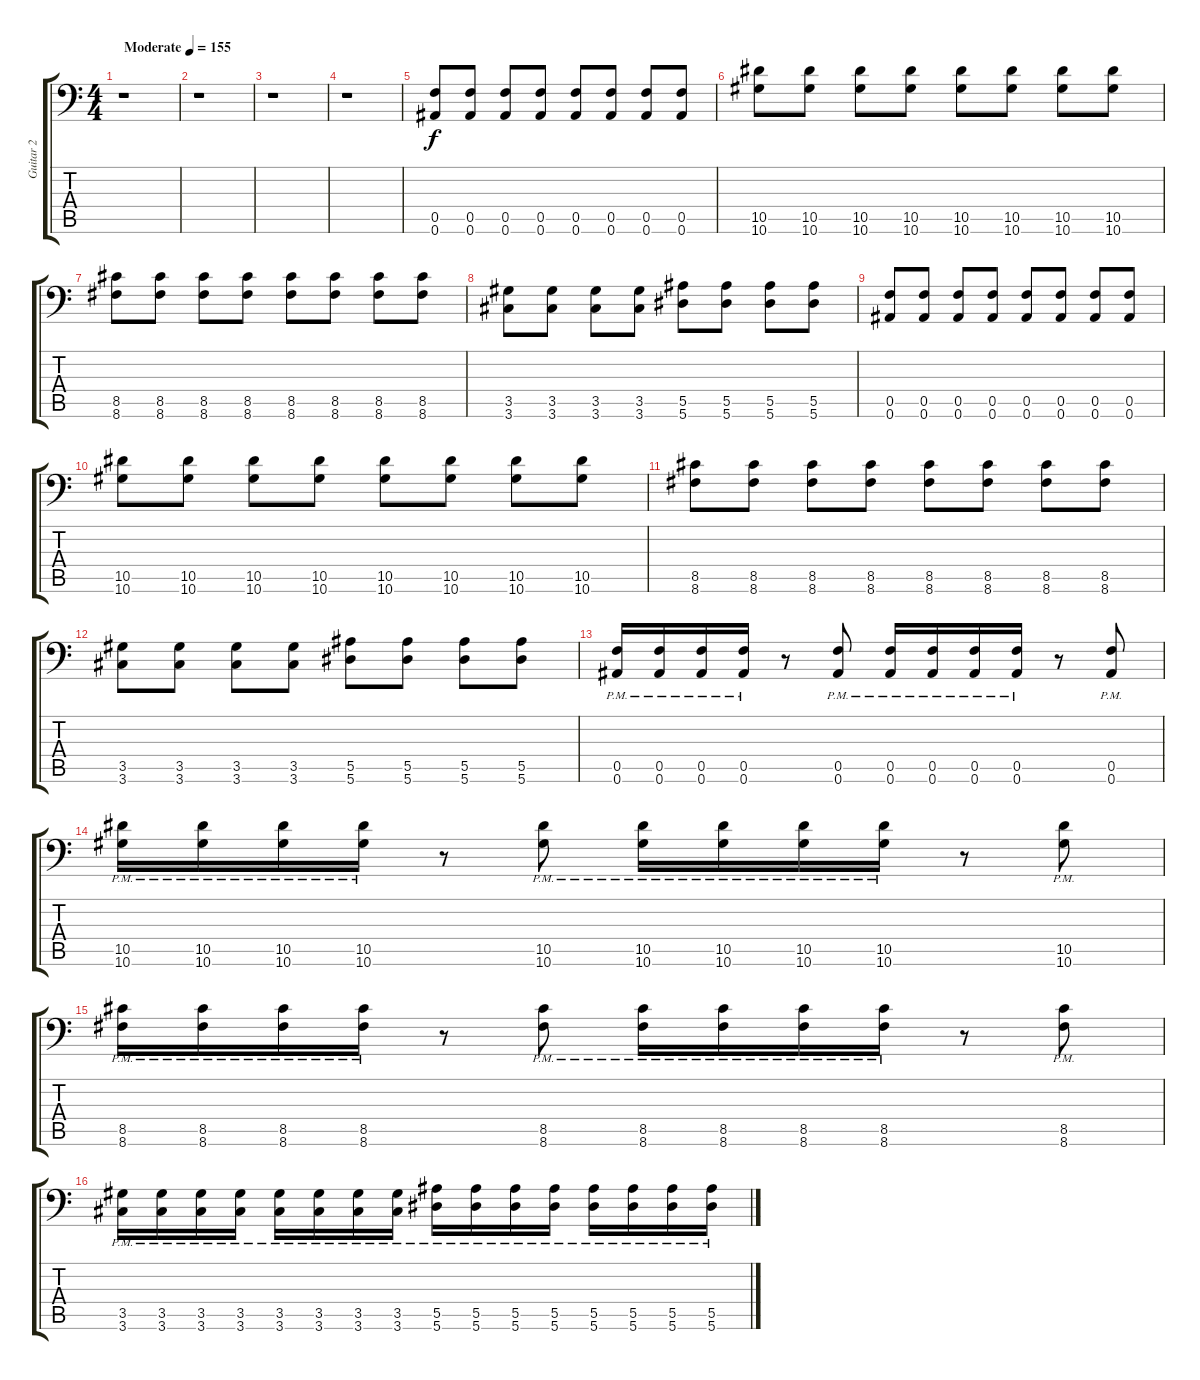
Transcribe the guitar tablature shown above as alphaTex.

\track ("Guitar 2" "Guitar 2") {instrument distortionguitar}
\staff {score tabs}
\tuning (C4 G3 Eb3 Bb2 F2 Bb1) {hide}
\ts (4 4)
\tempo (155 "Moderate")
\clef f4
\ks c
r.1{dy f instrument distortionguitar} |
r.1 |
r.1 |
r.1 |
(0.5 0.6).8 (0.5 0.6).8 (0.5 0.6).8 (0.5 0.6).8 (0.5 0.6).8 (0.5 0.6).8 (0.5 0.6).8 (0.5 0.6).8 |
(10.5 10.6).8 (10.5 10.6).8 (10.5 10.6).8 (10.5 10.6).8 (10.5 10.6).8 (10.5 10.6).8 (10.5 10.6).8 (10.5 10.6).8 |
(8.5 8.6).8 (8.5 8.6).8 (8.5 8.6).8 (8.5 8.6).8 (8.5 8.6).8 (8.5 8.6).8 (8.5 8.6).8 (8.5 8.6).8 |
(3.5 3.6).8 (3.5 3.6).8 (3.5 3.6).8 (3.5 3.6).8 (5.5 5.6).8 (5.5 5.6).8 (5.5 5.6).8 (5.5 5.6).8 |
(0.5 0.6).8 (0.5 0.6).8 (0.5 0.6).8 (0.5 0.6).8 (0.5 0.6).8 (0.5 0.6).8 (0.5 0.6).8 (0.5 0.6).8 |
(10.5 10.6).8 (10.5 10.6).8 (10.5 10.6).8 (10.5 10.6).8 (10.5 10.6).8 (10.5 10.6).8 (10.5 10.6).8 (10.5 10.6).8 |
(8.5 8.6).8 (8.5 8.6).8 (8.5 8.6).8 (8.5 8.6).8 (8.5 8.6).8 (8.5 8.6).8 (8.5 8.6).8 (8.5 8.6).8 |
(3.5 3.6).8 (3.5 3.6).8 (3.5 3.6).8 (3.5 3.6).8 (5.5 5.6).8 (5.5 5.6).8 (5.5 5.6).8 (5.5 5.6).8 |
(0.5{pm} 0.6{pm}).16 (0.5{pm} 0.6{pm}).16 (0.5{pm} 0.6{pm}).16 (0.5{pm} 0.6{pm}).16 r.8 (0.5{pm} 0.6{pm}).8 (0.5{pm} 0.6{pm}).16 (0.5{pm} 0.6{pm}).16 (0.5{pm} 0.6{pm}).16 (0.5{pm} 0.6{pm}).16 r.8 (0.5{pm} 0.6{pm}).8 |
(10.5{pm} 10.6{pm}).16 (10.5{pm} 10.6{pm}).16 (10.5{pm} 10.6{pm}).16 (10.5{pm} 10.6{pm}).16 r.8 (10.5{pm} 10.6{pm}).8 (10.5{pm} 10.6{pm}).16 (10.5{pm} 10.6{pm}).16 (10.5{pm} 10.6{pm}).16 (10.5{pm} 10.6{pm}).16 r.8 (10.5{pm} 10.6{pm}).8 |
(8.5{pm} 8.6{pm}).16 (8.5{pm} 8.6{pm}).16 (8.5{pm} 8.6{pm}).16 (8.5{pm} 8.6{pm}).16 r.8 (8.5{pm} 8.6{pm}).8 (8.5{pm} 8.6{pm}).16 (8.5{pm} 8.6{pm}).16 (8.5{pm} 8.6{pm}).16 (8.5{pm} 8.6{pm}).16 r.8 (8.5{pm} 8.6{pm}).8 |
(3.5{pm} 3.6{pm}).16 (3.5{pm} 3.6{pm}).16 (3.5{pm} 3.6{pm}).16 (3.5{pm} 3.6{pm}).16 (3.5{pm} 3.6{pm}).16 (3.5{pm} 3.6{pm}).16 (3.5{pm} 3.6{pm}).16 (3.5{pm} 3.6{pm}).16 (5.5{pm} 5.6{pm}).16 (5.5{pm} 5.6{pm}).16 (5.5{pm} 5.6{pm}).16 (5.5{pm} 5.6{pm}).16 (5.5{pm} 5.6{pm}).16 (5.5{pm} 5.6{pm}).16 (5.5{pm} 5.6{pm}).16 (5.5{pm} 5.6{pm}).16
